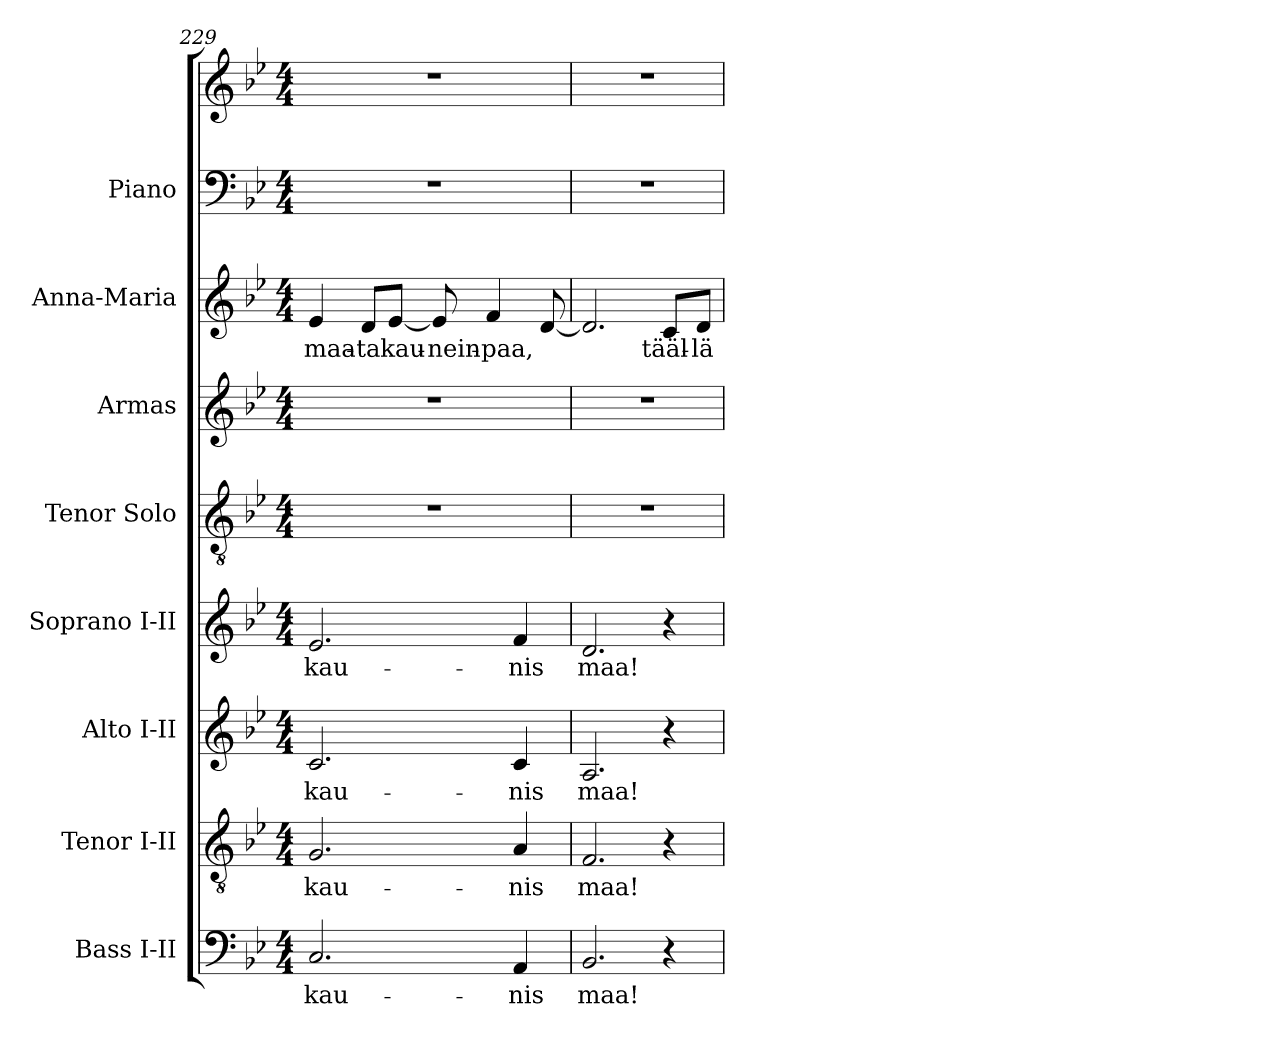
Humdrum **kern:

**kern	**text	**kern	**text	**kern	**text	**kern	**text	**kern	**kern	**kern	**text	**kern	**kern
*part8	*part8	*part7	*part7	*part6	*part6	*part5	*part5	*part4	*part3	*part2	*part2	*part1	*part1
*staff9	*staff9	*staff8	*staff8	*staff7	*staff7	*staff6	*staff6	*staff5	*staff4	*staff3	*staff3	*staff2	*staff1
*I"Bass I-II	*	*I"Tenor I-II	*	*I"Alto I-II	*	*I"Soprano I-II	*	*I"Tenor Solo	*I"Armas	*I"Anna-Maria	*	*I"Piano	*
*I'B.	*	*I'T.	*	*I'A.	*	*I'S.	*	*I'T. Solo	*I'Armas	*I'A-M	*	*I'Pno.	*
*clefF4	*	*clefGv2	*	*clefG2	*	*clefG2	*	*clefGv2	*clefG2	*clefG2	*	*clefF4	*clefG2
*	*	*ITrd7c12	*	*	*	*	*	*ITrd7c12	*ITrd7c12	*	*	*	*
*k[b-e-]	*	*k[b-e-]	*	*k[b-e-]	*	*k[b-e-]	*	*k[b-e-]	*k[b-e-]	*k[b-e-]	*	*k[b-e-]	*k[b-e-]
*B-:	*	*B-:	*	*B-:	*	*B-:	*	*B-:	*B-:	*B-:	*	*B-:	*B-:
*M4/4	*	*M4/4	*	*M4/4	*	*M4/4	*	*M4/4	*M4/4	*M4/4	*	*M4/4	*M4/4
=229	=229	=229	=229	=229	=229	=229	=229	=229	=229	=229	=229	=229	=229
!	!LO:LY:b:color=#000000	!	!	!	!	!	!	!	!	!	!	!	!
!	!	!	!LO:LY:b:color=#000000	!	!	!	!	!	!	!	!	!	!
!	!	!	!	!	!LO:LY:b:color=#000000	!	!	!	!	!	!	!	!
!	!	!	!	!	!	!	!LO:LY:b:color=#000000	!	!	!	!	!	!
!	!	!	!	!	!	!	!	!	!	!	!LO:LY:b:color=#000000	!	!
2.Ci/	kau-	2.GGi/	kau-	2.ci/	kau-	2.e-i/	kau-	1r	1r	4e-i/	maa-	1r	1r
!	!	!	!	!	!	!	!	!	!	!	!LO:LY:b:color=#000000	!	!
.	.	.	.	.	.	.	.	.	.	8di/L	-ta	.	.
!	!	!	!	!	!	!	!	!	!	!	!LO:LY:b:color=#000000	!	!
.	.	.	.	.	.	.	.	.	.	[<8e-i/J	kau-	.	.
!	!	!	!	!	!	!	!	!	!	!	!LO:LY:b:color=#000000	!	!
.	.	.	.	.	.	.	.	.	.	8e-i/]	-nein-	.	.
!	!	!	!	!	!	!	!	!	!	!	!LO:LY:b:color=#000000	!	!
.	.	.	.	.	.	.	.	.	.	4fi/	-paa,	.	.
!	!LO:LY:b:color=#000000	!	!	!	!	!	!	!	!	!	!	!	!
!	!	!	!LO:LY:b:color=#000000	!	!	!	!	!	!	!	!	!	!
!	!	!	!	!	!LO:LY:b:color=#000000	!	!	!	!	!	!	!	!
!	!	!	!	!	!	!	!LO:LY:b:color=#000000	!	!	!	!	!	!
4AAi/	-nis	4AAi/	-nis	4ci/	-nis	4fi/	-nis	.	.	.	.	.	.
.	.	.	.	.	.	.	.	.	.	[<8di/	.	.	.
=230	=230	=230	=230	=230	=230	=230	=230	=230	=230	=230	=230	=230	=230
!	!LO:LY:b:color=#000000	!	!	!	!	!	!	!	!	!	!	!	!
!	!	!	!LO:LY:b:color=#000000	!	!	!	!	!	!	!	!	!	!
!	!	!	!	!	!LO:LY:b:color=#000000	!	!	!	!	!	!	!	!
!	!	!	!	!	!	!	!LO:LY:b:color=#000000	!	!	!	!	!	!
2.BB-i/	maa!	2.FFi/	maa!	2.Ai/	maa!	2.di/	maa!	1r	1r	2.di/]	.	1r	1r
!	!	!	!	!	!	!	!	!	!	!	!LO:LY:b:color=#000000	!	!
4r	.	4r	.	4r	.	4r	.	.	.	8ci/L	tääl-	.	.
!	!	!	!	!	!	!	!	!	!	!	!LO:LY:b:color=#000000	!	!
.	.	.	.	.	.	.	.	.	.	8di/J	-lä	.	.
=	=	=	=	=	=	=	=	=	=	=	=	=	=
*-	*-	*-	*-	*-	*-	*-	*-	*-	*-	*-	*-	*-	*-
